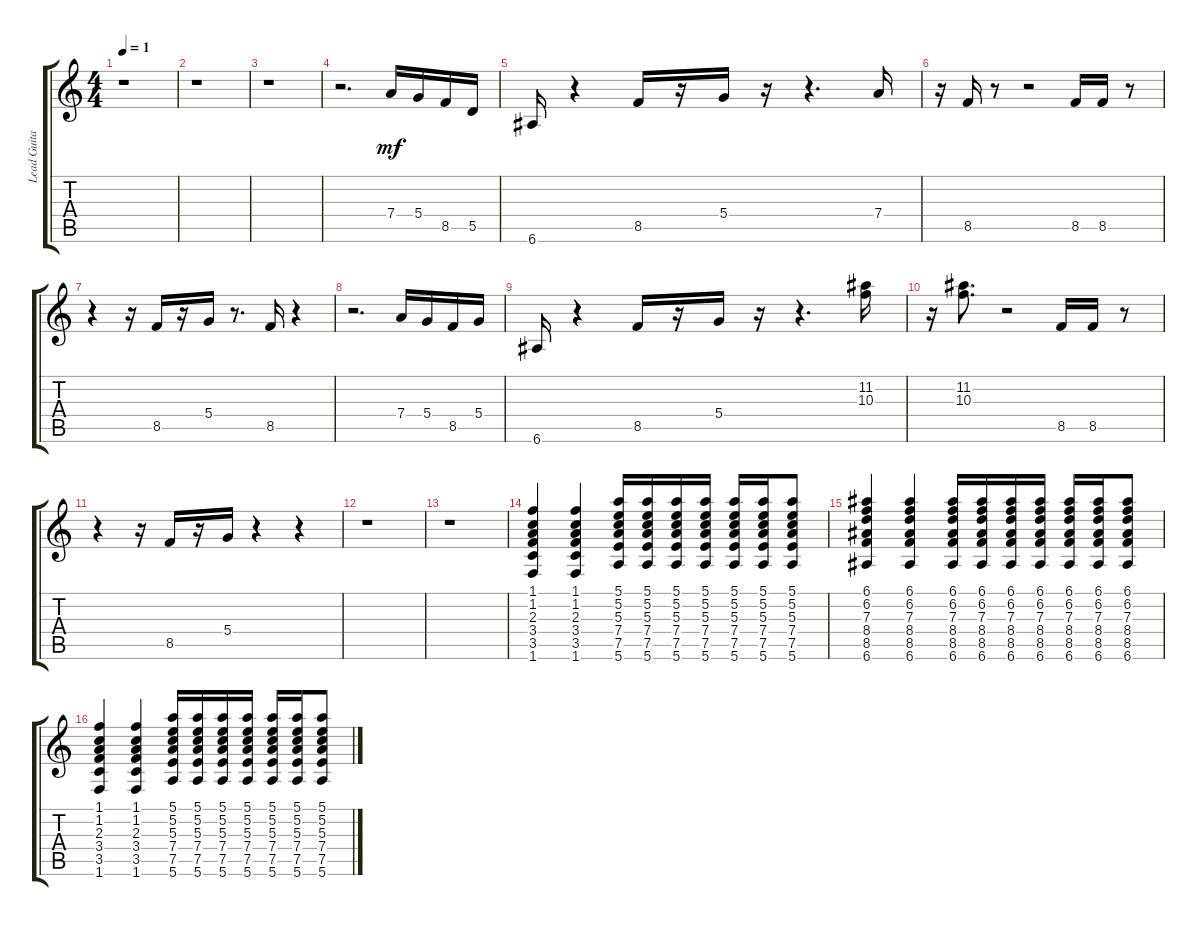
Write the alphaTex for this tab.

\track ("Lead Guitar (Crunch)" "Lead Guita") {instrument overdrivenguitar}
\staff {score tabs}
\tuning (E4 B3 G3 D3 A2 E2) {hide}
\ts (4 4)
\tempo 1
\clef g2
\ks c
r.1{dy mf} |
r.1 |
r.1 |
r.2{d} 7.4.16 5.4.16 8.5.16 5.5.16 |
6.6.16 r.4 8.5.16 r.16 5.4.16 r.16 r.4{d} 7.4.16 |
r.16 8.5.16 r.8 r.2 8.5.16 8.5.16 r.8 |
r.4 r.16 8.5.16 r.16 5.4.16 r.8{d} 8.5.16 r.4 |
r.2{d} 7.4.16 5.4.16 8.5.16 5.4.16 |
6.6.16 r.4 8.5.16 r.16 5.4.16 r.16 r.4{d} (11.2 10.3).16 |
r.16 (11.2 10.3).8{d} r.2 8.5.16 8.5.16 r.8 |
r.4 r.16 8.5.16 r.16 5.4.16 r.4 r.4 |
r.1 |
r.1 |
(1.1 1.2 2.3 3.4 3.5 1.6).4 (1.1 1.2 2.3 3.4 3.5 1.6).4 (5.1 5.2 5.3 7.4 7.5 5.6).16 (5.1 5.2 5.3 7.4 7.5 5.6).16 (5.1 5.2 5.3 7.4 7.5 5.6).16 (5.1 5.2 5.3 7.4 7.5 5.6).16 (5.1 5.2 5.3 7.4 7.5 5.6).16 (5.1 5.2 5.3 7.4 7.5 5.6).16 (5.1 5.2 5.3 7.4 7.5 5.6).8 |
(6.1 6.2 7.3 8.4 8.5 6.6).4 (6.1 6.2 7.3 8.4 8.5 6.6).4 (6.1 6.2 7.3 8.4 8.5 6.6).16 (6.1 6.2 7.3 8.4 8.5 6.6).16 (6.1 6.2 7.3 8.4 8.5 6.6).16 (6.1 6.2 7.3 8.4 8.5 6.6).16 (6.1 6.2 7.3 8.4 8.5 6.6).16 (6.1 6.2 7.3 8.4 8.5 6.6).16 (6.1 6.2 7.3 8.4 8.5 6.6).8 |
(1.1 1.2 2.3 3.4 3.5 1.6).4 (1.1 1.2 2.3 3.4 3.5 1.6).4 (5.1 5.2 5.3 7.4 7.5 5.6).16 (5.1 5.2 5.3 7.4 7.5 5.6).16 (5.1 5.2 5.3 7.4 7.5 5.6).16 (5.1 5.2 5.3 7.4 7.5 5.6).16 (5.1 5.2 5.3 7.4 7.5 5.6).16 (5.1 5.2 5.3 7.4 7.5 5.6).16 (5.1 5.2 5.3 7.4 7.5 5.6).8
